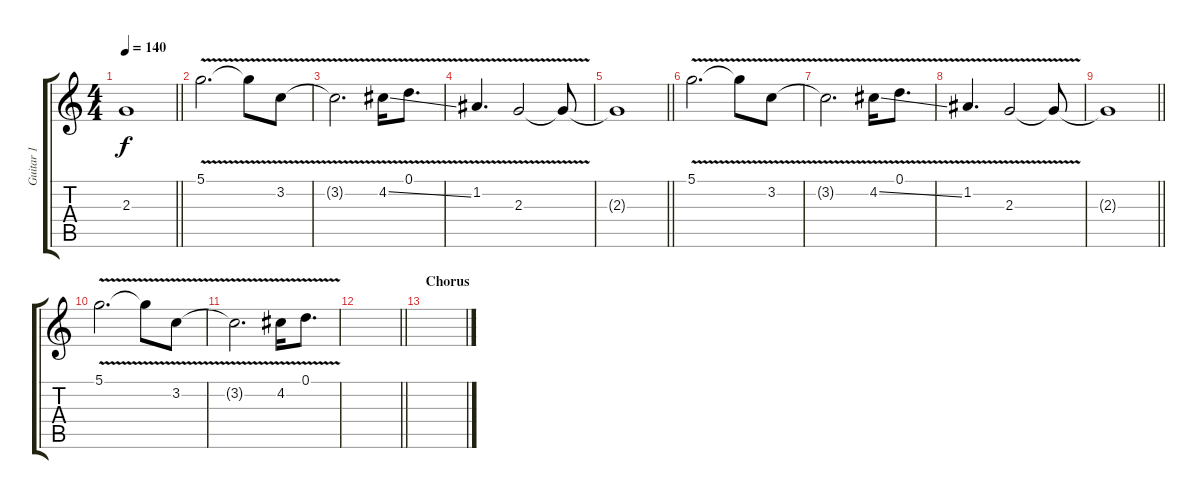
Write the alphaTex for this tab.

\track ("Guitar 1" "Guitar 1") {instrument electricguitarjazz}
\staff {score tabs}
\tuning (D4 A3 F3 C3 G2 C2) {hide}
\ts (4 4)
\tempo 140
\clef g2
\barLineRight lightlight
\ks c
2.3{t}.1{dy f} |
5.1{v}.2{d} 5.1{t}.8 3.2{v}.8 |
3.2{t}.2{d} 4.2{v ss}.16 0.1{v}.8{d} |
1.2{v}.4{d} 2.3{v}.2 2.3{t}.8 |
\barLineRight lightlight
2.3{t}.1 |
5.1{v}.2{d} 5.1{t}.8 3.2{v}.8 |
3.2{t}.2{d} 4.2{v ss}.16 0.1{v}.8{d} |
1.2{v}.4{d} 2.3{v}.2 2.3{t}.8 |
\barLineRight lightlight
2.3{t}.1 |
5.1{v}.2{d} 5.1{t}.8 3.2{v}.8 |
3.2{t}.2{d} 4.2{v}.16 0.1{v}.8{d} |
\barLineRight lightlight
|
\section ("" "Chorus")
